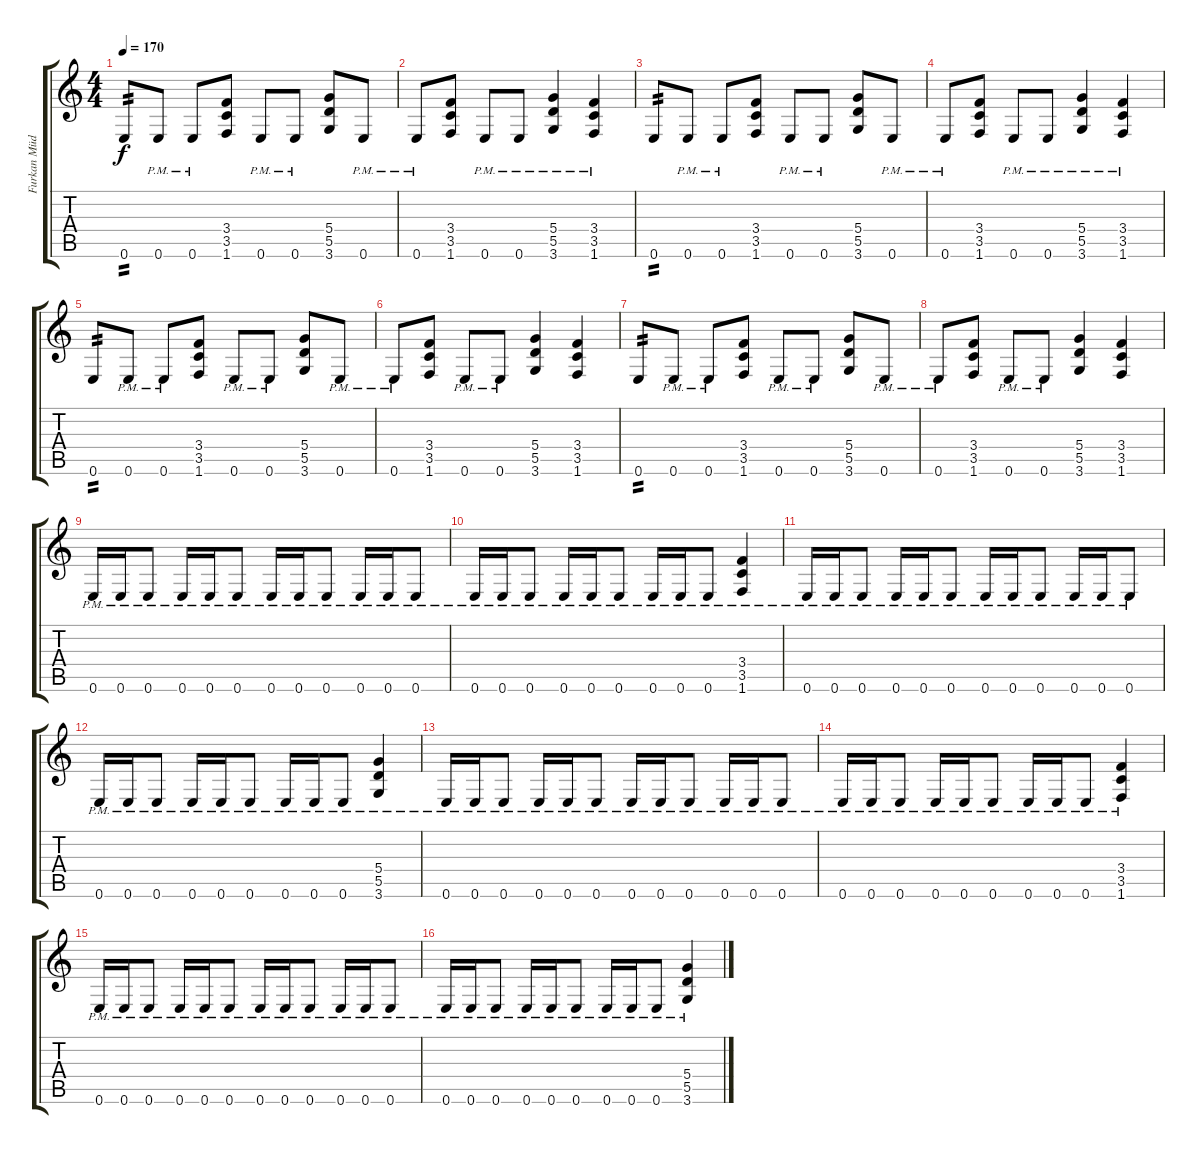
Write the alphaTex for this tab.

\track ("Furkan Müderrisoglu" "Furkan Müd") {instrument distortionguitar}
\staff {score tabs}
\tuning (E4 B3 G3 D3 A2 E2) {hide}
\ts (4 4)
\tempo 170
\clef g2
\ks c
0.6.8{tp 2 dy f instrument distortionguitar} 0.6{pm}.8 0.6{pm}.8 (3.4 3.5 1.6).8 0.6{pm}.8 0.6{pm}.8 (5.4 5.5 3.6).8 0.6{pm}.8 |
0.6{pm}.8 (3.4 3.5 1.6).8 0.6{pm}.8 0.6{pm}.8 (5.4 5.5 3.6{pm}).4 (3.4 3.5 1.6{pm}).4 |
0.6.8{tp 2} 0.6{pm}.8 0.6{pm}.8 (3.4 3.5 1.6).8 0.6{pm}.8 0.6{pm}.8 (5.4 5.5 3.6).8 0.6{pm}.8 |
0.6{pm}.8 (3.4 3.5 1.6).8 0.6{pm}.8 0.6{pm}.8 (5.4 5.5 3.6{pm}).4 (3.4 3.5 1.6{pm}).4 |
0.6.8{tp 2} 0.6{pm}.8 0.6{pm}.8 (3.4 3.5 1.6).8 0.6{pm}.8 0.6{pm}.8 (5.4 5.5 3.6).8 0.6{pm}.8 |
0.6{pm}.8 (3.4 3.5 1.6).8 0.6{pm}.8 0.6{pm}.8 (5.4 5.5 3.6).4 (3.4 3.5 1.6).4 |
0.6.8{tp 2} 0.6{pm}.8 0.6{pm}.8 (3.4 3.5 1.6).8 0.6{pm}.8 0.6{pm}.8 (5.4 5.5 3.6).8 0.6{pm}.8 |
0.6{pm}.8 (3.4 3.5 1.6).8 0.6{pm}.8 0.6{pm}.8 (5.4 5.5 3.6).4 (3.4 3.5 1.6).4 |
0.6{pm}.16 0.6{pm}.16 0.6{pm}.8 0.6{pm}.16 0.6{pm}.16 0.6{pm}.8 0.6{pm}.16 0.6{pm}.16 0.6{pm}.8 0.6{pm}.16 0.6{pm}.16 0.6{pm}.8 |
0.6{pm}.16 0.6{pm}.16 0.6{pm}.8 0.6{pm}.16 0.6{pm}.16 0.6{pm}.8 0.6{pm}.16 0.6{pm}.16 0.6{pm}.8 (3.4{pm} 3.5 1.6).4 |
0.6{pm}.16 0.6{pm}.16 0.6{pm}.8 0.6{pm}.16 0.6{pm}.16 0.6{pm}.8 0.6{pm}.16 0.6{pm}.16 0.6{pm}.8 0.6{pm}.16 0.6{pm}.16 0.6{pm}.8 |
0.6{pm}.16 0.6{pm}.16 0.6{pm}.8 0.6{pm}.16 0.6{pm}.16 0.6{pm}.8 0.6{pm}.16 0.6{pm}.16 0.6{pm}.8 (5.4{pm} 5.5 3.6).4 |
0.6{pm}.16 0.6{pm}.16 0.6{pm}.8 0.6{pm}.16 0.6{pm}.16 0.6{pm}.8 0.6{pm}.16 0.6{pm}.16 0.6{pm}.8 0.6{pm}.16 0.6{pm}.16 0.6{pm}.8 |
0.6{pm}.16 0.6{pm}.16 0.6{pm}.8 0.6{pm}.16 0.6{pm}.16 0.6{pm}.8 0.6{pm}.16 0.6{pm}.16 0.6{pm}.8 (3.4{pm} 3.5 1.6).4 |
0.6{pm}.16 0.6{pm}.16 0.6{pm}.8 0.6{pm}.16 0.6{pm}.16 0.6{pm}.8 0.6{pm}.16 0.6{pm}.16 0.6{pm}.8 0.6{pm}.16 0.6{pm}.16 0.6{pm}.8 |
0.6{pm}.16 0.6{pm}.16 0.6{pm}.8 0.6{pm}.16 0.6{pm}.16 0.6{pm}.8 0.6{pm}.16 0.6{pm}.16 0.6{pm}.8 (5.4{pm} 5.5 3.6).4
